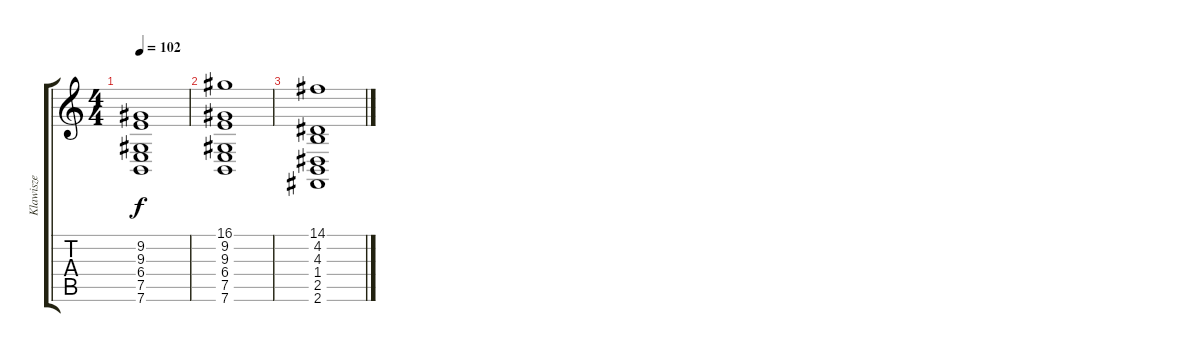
\track ("Klawisze" "Klawisze") {instrument stringensemble2}
\staff {score tabs}
\tuning (E4 B3 G3 D3 A2 E2) {hide}
\ts (4 4)
\tempo 102
\clef g2
\ks c
(9.2 9.3 6.4 7.5 7.6).1{dy f} |
(16.1 9.2 9.3 6.4 7.5 7.6).1 |
(14.1 4.2 4.3 1.4 2.5 2.6).1
